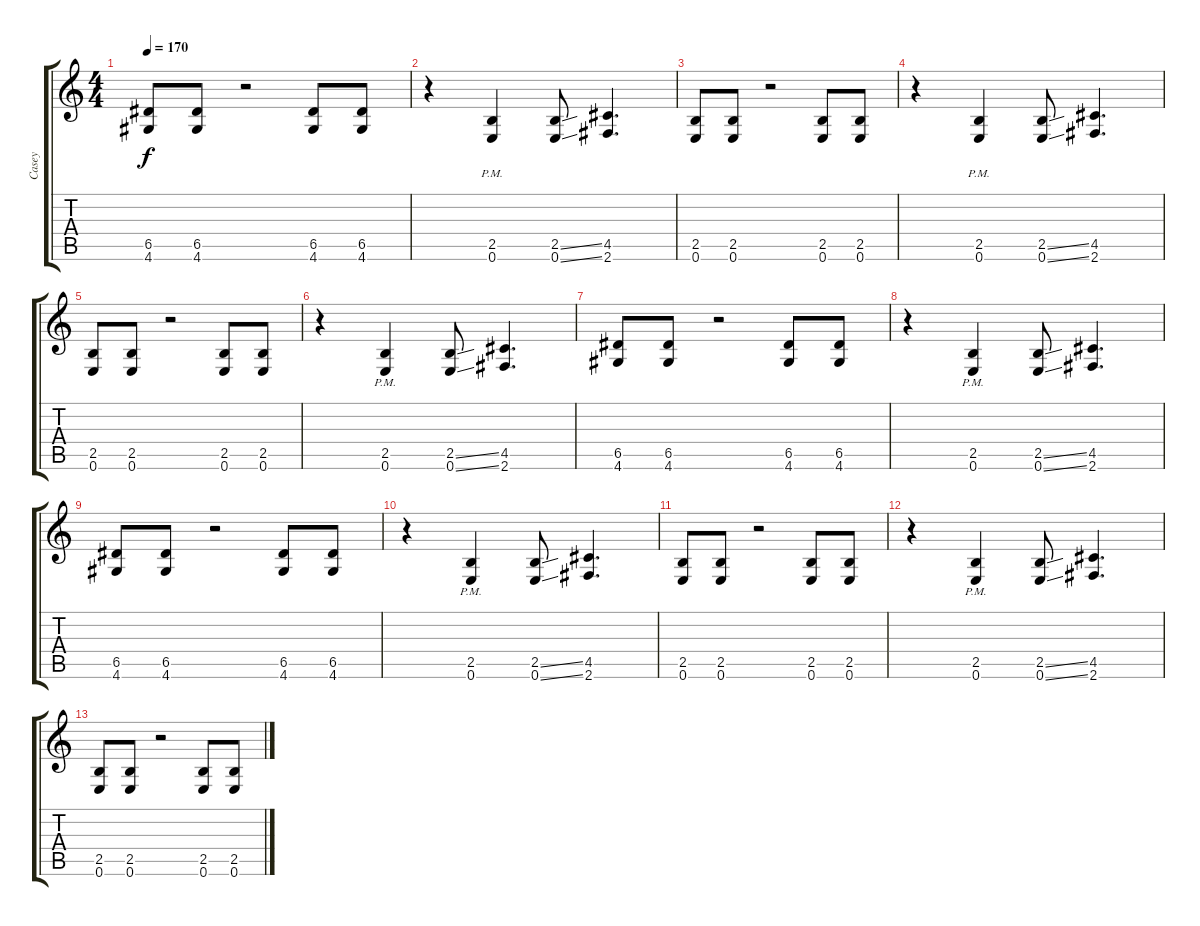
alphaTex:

\track ("Casey" "Casey") {instrument acousticguitarsteel}
\staff {score tabs}
\tuning (E4 B3 G3 D3 A2 E2) {hide}
\ts (4 4)
\tempo 170
\clef g2
\ks c
(6.5 4.6).8{dy f} (6.5 4.6).8 r.2 (6.5 4.6).8 (6.5 4.6).8 |
r.4 (2.5{pm} 0.6{pm}).4 (2.5{ss} 0.6{ss}).8 (4.5 2.6).4{d} |
(2.5 0.6).8 (2.5 0.6).8 r.2 (2.5 0.6).8 (2.5 0.6).8 |
r.4 (2.5{pm} 0.6{pm}).4 (2.5{ss} 0.6{ss}).8 (4.5 2.6).4{d} |
(2.5 0.6).8 (2.5 0.6).8 r.2 (2.5 0.6).8 (2.5 0.6).8 |
r.4 (2.5{pm} 0.6{pm}).4 (2.5{ss} 0.6{ss}).8 (4.5 2.6).4{d} |
(6.5 4.6).8 (6.5 4.6).8 r.2 (6.5 4.6).8 (6.5 4.6).8 |
r.4 (2.5{pm} 0.6{pm}).4 (2.5{ss} 0.6{ss}).8 (4.5 2.6).4{d} |
(6.5 4.6).8 (6.5 4.6).8 r.2 (6.5 4.6).8 (6.5 4.6).8 |
r.4 (2.5{pm} 0.6{pm}).4 (2.5{ss} 0.6{ss}).8 (4.5 2.6).4{d} |
(2.5 0.6).8 (2.5 0.6).8 r.2 (2.5 0.6).8 (2.5 0.6).8 |
r.4 (2.5{pm} 0.6{pm}).4 (2.5{ss} 0.6{ss}).8 (4.5 2.6).4{d} |
(2.5 0.6).8 (2.5 0.6).8 r.2 (2.5 0.6).8 (2.5 0.6).8
